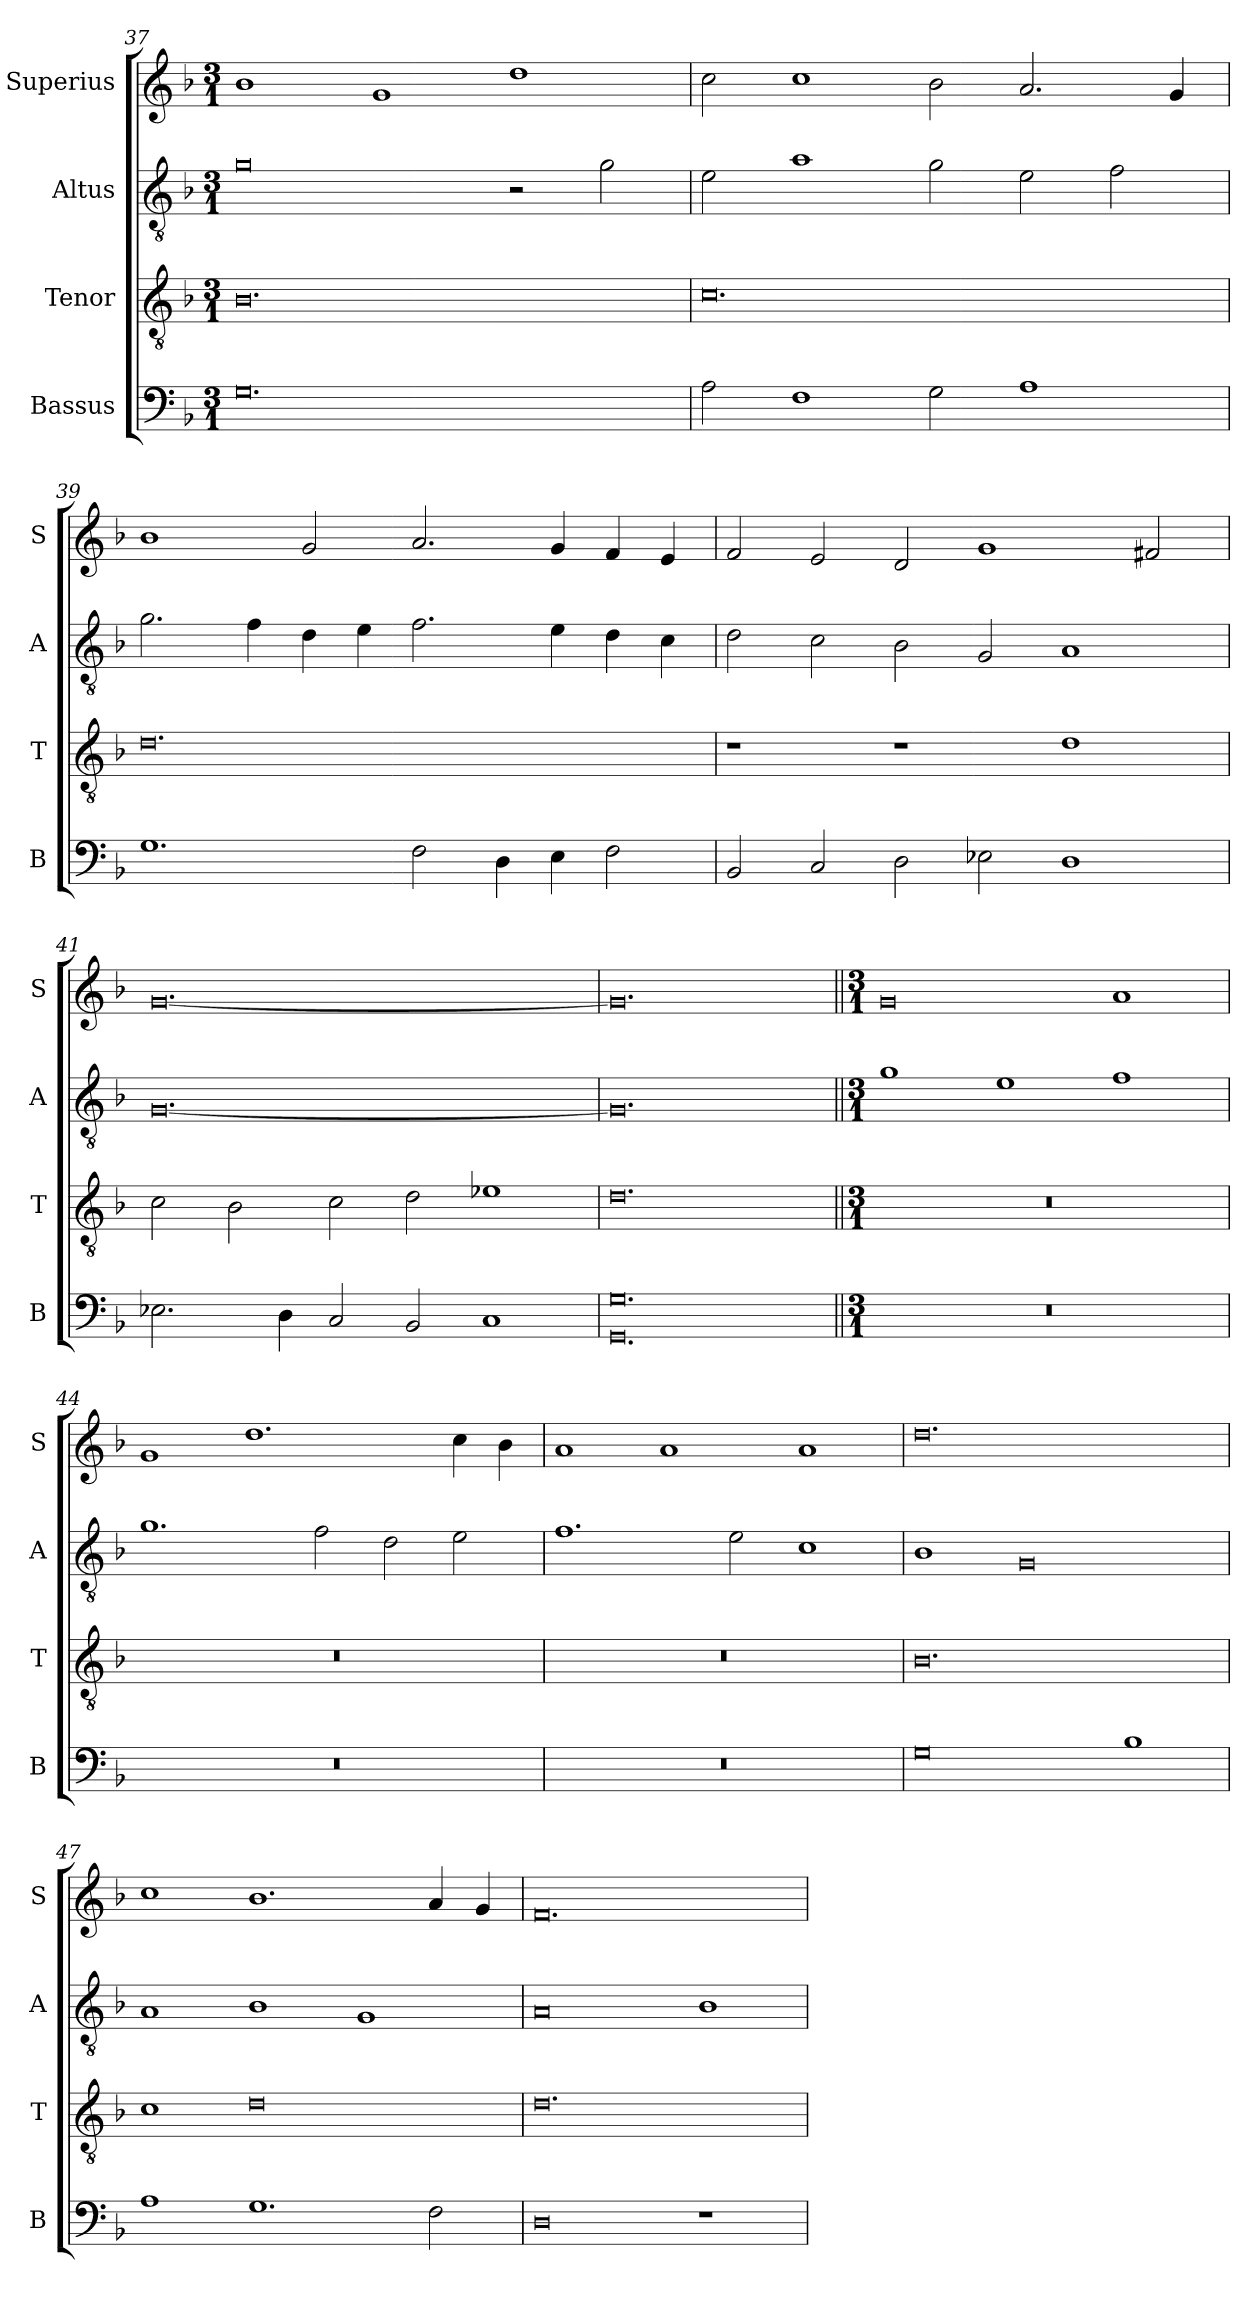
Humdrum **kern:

**kern	**kern	**kern	**kern
*part4	*part3	*part2	*part1
*staff4	*staff3	*staff2	*staff1
*I"Bassus	*I"Tenor	*I"Altus	*I"Superius
*I'B	*I'T	*I'A	*I'S
*clefF4	*clefGv2	*clefGv2	*clefG2
*k[b-]	*k[b-]	*k[b-]	*k[b-]
*M3/1	*M3/1	*M3/1	*M3/1
=37	=37	=37	=37
0.G	0.B-	0g	1b-
.	.	.	1g
.	.	2r	1dd
.	.	2g\	.
=38	=38	=38	=38
2A\	0.c	2e\	2cc\
1F	.	1a	1cc
2G\	.	2g\	2b-\
1A	.	2e\	2.a/
.	.	2f\	.
.	.	.	4g/
=39	=39	=39	=39
1.G	0.d	2.g\	1b-
.	.	4f\	.
.	.	4d\	2g/
.	.	4e\	.
2F\	.	2.f\	2.a/
4D\	.	.	.
4E\	.	4e\	4g/
2F\	.	4d\	4f/
.	.	4c\	4e/
=40	=40	=40	=40
2BB-/	1r	2d\	2f/
2C/	.	2c\	2e/
2D\	1r	2B-\	2d/
2E-X\	.	2G/	1g
1D	1d	1A	.
.	.	.	2f#X/
=41	=41	=41	=41
2.E-X\	2c\	[0.G	[0.g
.	2B-\	.	.
4D\	.	.	.
2C/	2c\	.	.
2BB-/	2d\	.	.
1C	1e-X	.	.
=42	=42	=42	=42
*^	*	*	*
0.GG\	0.G/	0.d	0.G]	0.g]
*v	*v	*	*	*
=43||	=43||	=43||	=43||
*M3/1	*M3/1	*M3/1	*M3/1
0.r	0.r	1g	0g
.	.	1e	.
.	.	1f	1a
=44	=44	=44	=44
0.r	0.r	1.g	1g
.	.	.	1.dd
.	.	2f\	.
.	.	2d\	.
.	.	2e\	4cc\
.	.	.	4b-\
=45	=45	=45	=45
0.r	0.r	1.f	1a
.	.	.	1a
.	.	2e\	.
.	.	1c	1a
=46	=46	=46	=46
0G	0.B-	1B-	0.dd
.	.	0G	.
1B-	.	.	.
=47	=47	=47	=47
1A	1c	1A	1cc
1.G	0d	1B-	1.b-
.	.	1G	.
2F\	.	.	4a/
.	.	.	4g/
=48	=48	=48	=48
0D	0.d	0A	0.f
1r	.	1B-	.
=	=	=	=
*-	*-	*-	*-
